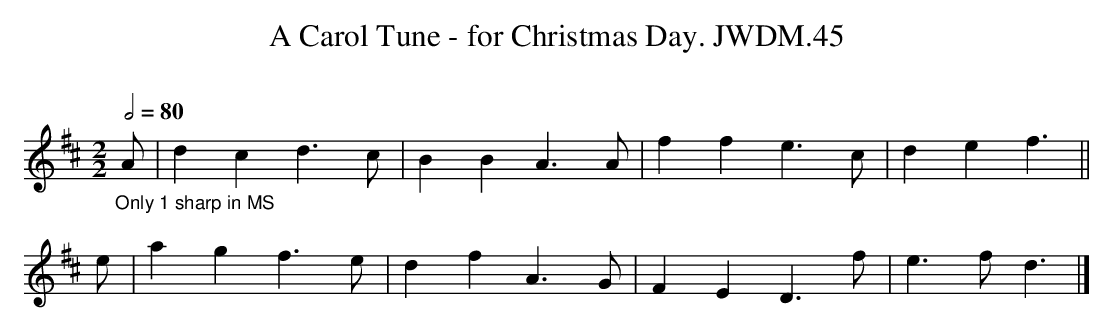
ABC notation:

X:1
T:A Carol Tune - for Christmas Day. JWDM.45
M:2/2
L:1/4
Q:1/2=80
O:
K:D
"_Only 1 sharp in MS"A/|dcd>c|BBA>A|ffe>c|def3/2||
e/|agf>e|dfA>G|FED>f|e>fd3/2|]
